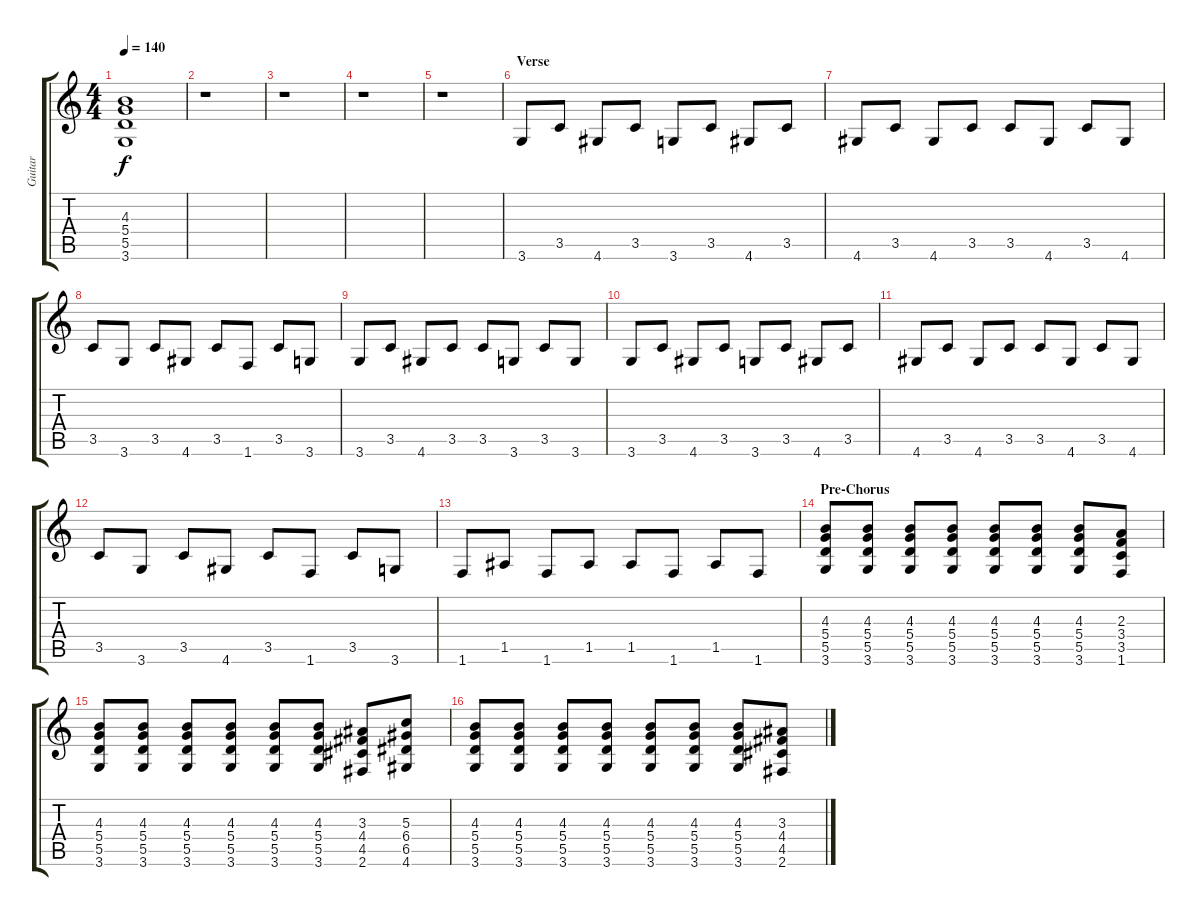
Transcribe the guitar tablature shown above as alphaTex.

\track ("Guitar" "Guitar") {instrument distortionguitar}
\staff {score tabs}
\tuning (E4 B3 G3 D3 A2 E2) {hide}
\ts (4 4)
\tempo 140
\clef g2
\ks c
(4.3{t} 5.4{t} 5.5{t} 3.6{t}).1{dy f} |
r.1 |
r.1 |
r.1 |
r.1 |
\section ("" "Verse")
3.6.8{volume 16 instrument electricguitarmuted} 3.5.8 4.6.8 3.5.8 3.6.8 3.5.8 4.6.8 3.5.8 |
4.6.8 3.5.8 4.6.8 3.5.8 3.5.8 4.6.8 3.5.8 4.6.8 |
3.5.8 3.6.8 3.5.8 4.6.8 3.5.8 1.6.8 3.5.8 3.6.8 |
3.6.8 3.5.8 4.6.8 3.5.8 3.5.8 3.6.8 3.5.8 3.6.8 |
3.6.8 3.5.8 4.6.8 3.5.8 3.6.8 3.5.8 4.6.8 3.5.8 |
4.6.8 3.5.8 4.6.8 3.5.8 3.5.8 4.6.8 3.5.8 4.6.8 |
3.5.8 3.6.8 3.5.8 4.6.8 3.5.8 1.6.8 3.5.8 3.6.8 |
1.6.8 1.5.8 1.6.8 1.5.8 1.5.8 1.6.8 1.5.8 1.6.8 |
\section ("" "Pre-Chorus")
(4.3 5.4 5.5 3.6).8 (4.3 5.4 5.5 3.6).8 (4.3 5.4 5.5 3.6).8 (4.3 5.4 5.5 3.6).8 (4.3 5.4 5.5 3.6).8 (4.3 5.4 5.5 3.6).8 (4.3 5.4 5.5 3.6).8 (2.3 3.4 3.5 1.6).8 |
(4.3 5.4 5.5 3.6).8 (4.3 5.4 5.5 3.6).8 (4.3 5.4 5.5 3.6).8 (4.3 5.4 5.5 3.6).8 (4.3 5.4 5.5 3.6).8 (4.3 5.4 5.5 3.6).8 (3.3 4.4 4.5 2.6).8 (5.3 6.4 6.5 4.6).8 |
(4.3 5.4 5.5 3.6).8 (4.3 5.4 5.5 3.6).8 (4.3 5.4 5.5 3.6).8 (4.3 5.4 5.5 3.6).8 (4.3 5.4 5.5 3.6).8 (4.3 5.4 5.5 3.6).8 (4.3 5.4 5.5 3.6).8 (3.3 4.4 4.5 2.6).8
